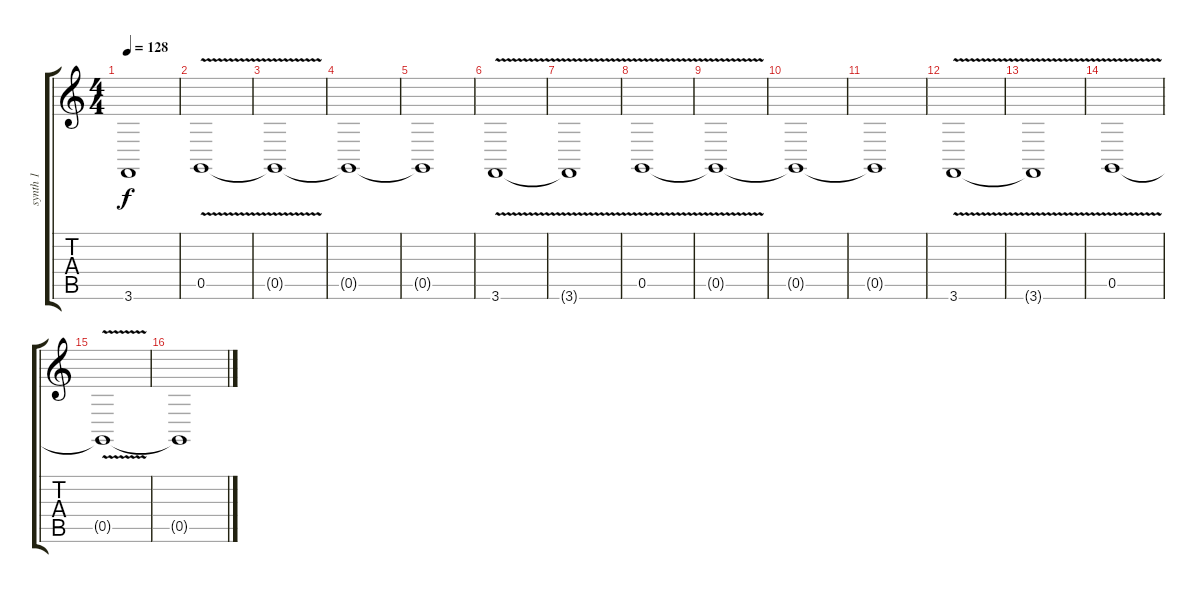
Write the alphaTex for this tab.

\track ("synth 1" "synth 1") {instrument lead2sawtooth}
\staff {score tabs}
\tuning (D4 A3 F3 C3 G2 D2) {hide}
\ts (4 4)
\tempo 128
\clef g2
\ks c
3.6{t}.1{dy f} |
0.5{v}.1 |
0.5{t}.1 |
0.5{t}.1 |
0.5{t}.1 |
3.6{v}.1 |
3.6{t}.1 |
0.5{v}.1 |
0.5{t}.1 |
0.5{t}.1 |
0.5{t}.1 |
3.6{v}.1 |
3.6{t}.1 |
0.5{v}.1 |
0.5{t}.1 |
0.5{t}.1
